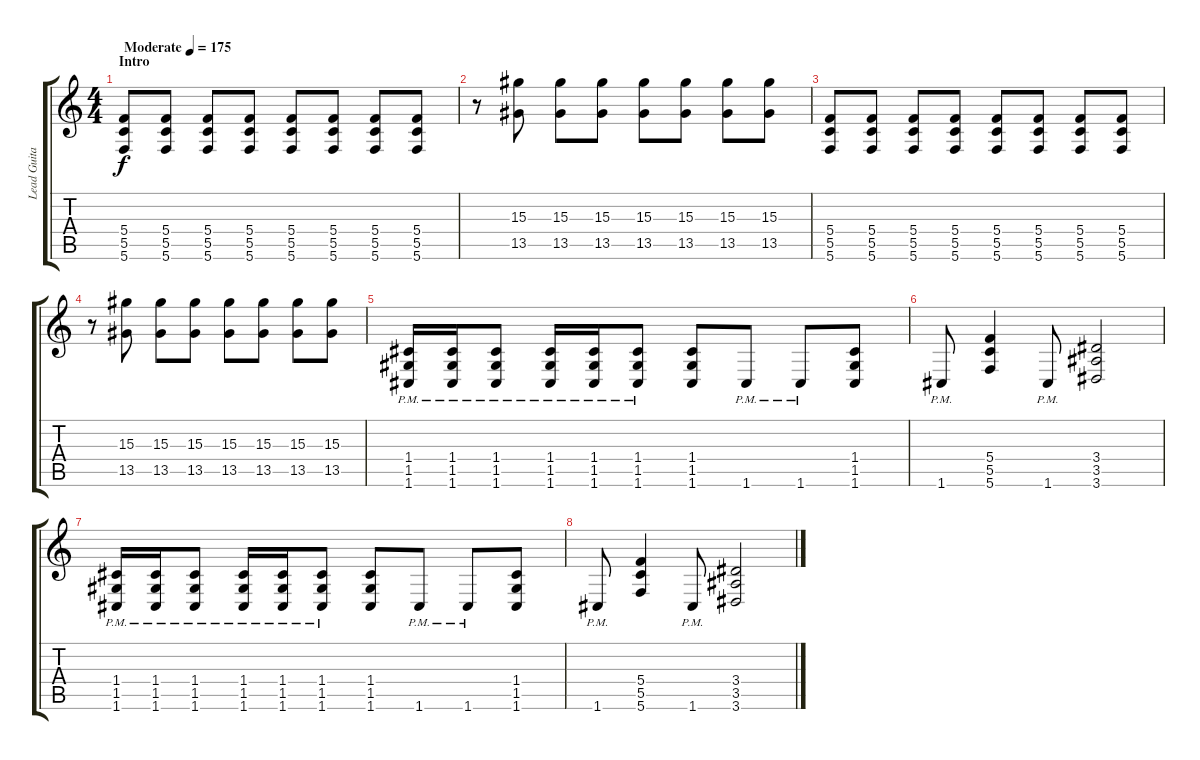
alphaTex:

\track ("Lead Guitar" "Lead Guita") {instrument distortionguitar}
\staff {score tabs}
\tuning (D4 A3 F3 C3 G2 C2) {hide}
\ts (4 4)
\section ("" "Intro")
\tempo (175 "Moderate")
\clef g2
\ks c
(5.4 5.5 5.6).8{dy f instrument distortionguitar} (5.4 5.5 5.6).8 (5.4 5.5 5.6).8 (5.4 5.5 5.6).8 (5.4 5.5 5.6).8 (5.4 5.5 5.6).8 (5.4 5.5 5.6).8 (5.4 5.5 5.6).8 |
r.8 (15.3 13.5).8 (15.3 13.5).8 (15.3 13.5).8 (15.3 13.5).8 (15.3 13.5).8 (15.3 13.5).8 (15.3 13.5).8 |
(5.4 5.5 5.6).8 (5.4 5.5 5.6).8 (5.4 5.5 5.6).8 (5.4 5.5 5.6).8 (5.4 5.5 5.6).8 (5.4 5.5 5.6).8 (5.4 5.5 5.6).8 (5.4 5.5 5.6).8 |
r.8 (15.3 13.5).8 (15.3 13.5).8 (15.3 13.5).8 (15.3 13.5).8 (15.3 13.5).8 (15.3 13.5).8 (15.3 13.5).8 |
(1.4{pm} 1.5{pm} 1.6{pm}).16 (1.4{pm} 1.5{pm} 1.6{pm}).16 (1.4{pm} 1.5{pm} 1.6{pm}).8 (1.4{pm} 1.5{pm} 1.6{pm}).16 (1.4{pm} 1.5{pm} 1.6{pm}).16 (1.4{pm} 1.5{pm} 1.6{pm}).8 (1.4 1.5 1.6).8 1.6{pm}.8 1.6{pm}.8 (1.4 1.5 1.6).8 |
1.6{pm}.8 (5.4 5.5 5.6).4 1.6{pm}.8 (3.4 3.5 3.6).2 |
(1.4{pm} 1.5{pm} 1.6{pm}).16 (1.4{pm} 1.5{pm} 1.6{pm}).16 (1.4{pm} 1.5{pm} 1.6{pm}).8 (1.4{pm} 1.5{pm} 1.6{pm}).16 (1.4{pm} 1.5{pm} 1.6{pm}).16 (1.4{pm} 1.5{pm} 1.6{pm}).8 (1.4 1.5 1.6).8 1.6{pm}.8 1.6{pm}.8 (1.4 1.5 1.6).8 |
1.6{pm}.8 (5.4 5.5 5.6).4 1.6{pm}.8 (3.4 3.5 3.6).2
